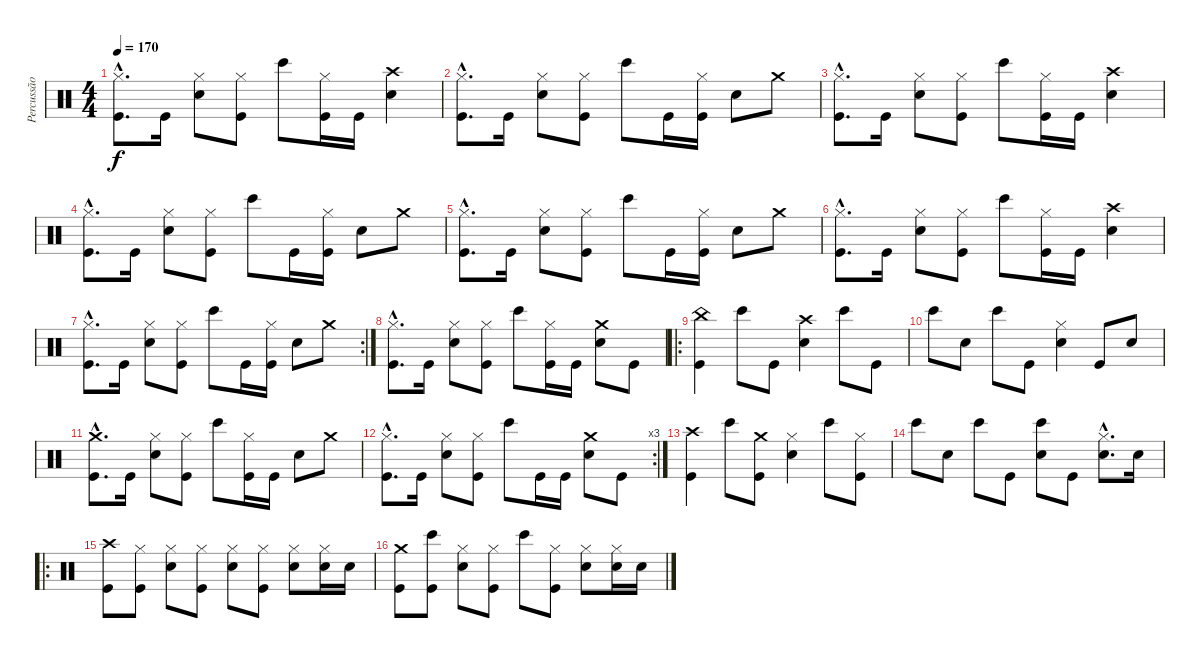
\track ("Percussão" "Percussão") {instrument percussion}
\staff {score}
\articulation defaults
\ts (4 4)
\tempo 170
\clef neutral
\ks c
("Hi-Hat (closed)"{hac} "Kick (hit)"{hac}).8{d dy f} "Kick (hit)".16 ("Hi-Hat (closed)" "Snare (hit) 2").8 ("Hi-Hat (closed)" "Kick (hit)").8 "Bongo High (hit)".8 ("Hi-Hat (closed)" "Kick (hit)").16 "Kick (hit)".16 ("Crash high (hit)" "Snare (hit) 2").4 |
("Hi-Hat (closed)"{hac} "Kick (hit)"{hac}).8{d} "Kick (hit)".16 ("Hi-Hat (closed)" "Snare (hit) 2").8 ("Hi-Hat (closed)" "Kick (hit)").8 "Bongo High (hit)".8 "Kick (hit)".16 ("Hi-Hat (closed)" "Kick (hit)").16 "Snare (hit) 2".8 "Crash medium (hit)".8 |
("Hi-Hat (closed)"{hac} "Kick (hit)"{hac}).8{d} "Kick (hit)".16 ("Hi-Hat (closed)" "Snare (hit) 2").8 ("Hi-Hat (closed)" "Kick (hit)").8 "Bongo High (hit)".8 ("Hi-Hat (closed)" "Kick (hit)").16 "Kick (hit)".16 ("Crash high (hit)" "Snare (hit) 2").4 |
("Hi-Hat (closed)"{hac} "Kick (hit)"{hac}).8{d} "Kick (hit)".16 ("Hi-Hat (closed)" "Snare (hit) 2").8 ("Hi-Hat (closed)" "Kick (hit)").8 "Bongo High (hit)".8 "Kick (hit)".16 ("Hi-Hat (closed)" "Kick (hit)").16 "Snare (hit) 2".8 "Crash medium (hit)".8 |
("Hi-Hat (closed)"{hac} "Kick (hit)"{hac}).8{d} "Kick (hit)".16 ("Hi-Hat (closed)" "Snare (hit) 2").8 ("Hi-Hat (closed)" "Kick (hit)").8 "Bongo High (hit)".8 "Kick (hit)".16 ("Hi-Hat (closed)" "Kick (hit)").16 "Snare (hit) 2".8 "Crash medium (hit)".8 |
("Hi-Hat (closed)"{hac} "Kick (hit)"{hac}).8{d} "Kick (hit)".16 ("Hi-Hat (closed)" "Snare (hit) 2").8 ("Hi-Hat (closed)" "Kick (hit)").8 "Bongo High (hit)".8 ("Hi-Hat (closed)" "Kick (hit)").16 "Kick (hit)".16 ("Crash high (hit)" "Snare (hit) 2").4 |
\rc 2
("Hi-Hat (closed)"{hac} "Kick (hit)"{hac}).8{d} "Kick (hit)".16 ("Hi-Hat (closed)" "Snare (hit) 2").8 ("Hi-Hat (closed)" "Kick (hit)").8 "Bongo High (hit)".8 "Kick (hit)".16 ("Hi-Hat (closed)" "Kick (hit)").16 "Snare (hit) 2".8 "Crash medium (hit)".8 |
("Hi-Hat (closed)"{hac} "Kick (hit)"{hac}).8{d} "Kick (hit)".16 ("Hi-Hat (closed)" "Snare (hit) 2").8 ("Hi-Hat (closed)" "Kick (hit)").8 "Bongo High (hit)".8 ("Hi-Hat (closed)" "Kick (hit)").16 "Kick (hit)".16 ("Crash medium (hit)" "Snare (hit) 2").8 "Kick (hit)".8 |
\ro
("China (hit)" "Kick (hit)").4 "Bongo High (hit)".8 "Kick (hit)".8 ("Crash high (hit)" "Snare (hit) 2").4 "Bongo High (hit)".8 "Kick (hit)".8 |
"Bongo High (hit)".8 "Snare (hit) 2".8 "Bongo High (hit)".8 "Kick (hit)".8 ("Hi-Hat (closed)" "Snare (hit) 2").4 "Kick (hit)".8 "Snare (hit) 2".8 |
("Crash medium (hit)"{hac} "Kick (hit)"{hac}).8{d} "Kick (hit)".16 ("Hi-Hat (closed)" "Snare (hit) 2").8 ("Hi-Hat (closed)" "Kick (hit)").8 "Bongo High (hit)".8 ("Hi-Hat (closed)" "Kick (hit)").16 "Kick (hit)".16 "Snare (hit) 2".8 "Crash medium (hit)".8 |
\rc 3
("Hi-Hat (closed)"{hac} "Kick (hit)"{hac}).8{d} "Kick (hit)".16 ("Hi-Hat (closed)" "Snare (hit) 2").8 ("Hi-Hat (closed)" "Kick (hit)").8 "Bongo High (hit)".8 "Kick (hit)".16 "Kick (hit)".16 ("Crash medium (hit)" "Snare (hit) 2").8 "Kick (hit)".8 |
("Crash high (hit)" "Kick (hit)").4 "Bongo High (hit)".8 ("Crash medium (hit)" "Kick (hit)").8 ("Hi-Hat (closed)" "Snare (hit) 2").4 "Bongo High (hit)".8 ("Hi-Hat (closed)" "Kick (hit)").8 |
"Bongo High (hit)".8 "Snare (hit) 2".8 "Bongo High (hit)".8 "Kick (hit)".8 ("Bongo High (hit)" "Snare (hit) 2").8 "Kick (hit)".8 ("Hi-Hat (closed)"{hac} "Snare (hit) 2"{hac}).8{d} "Snare (hit) 2".16 |
\ro
("Crash high (hit)" "Kick (hit)").8 ("Hi-Hat (closed)" "Kick (hit)").8 ("Hi-Hat (closed)" "Snare (hit) 2").8 ("Hi-Hat (closed)" "Kick (hit)").8 ("Hi-Hat (closed)" "Snare (hit) 2").8 ("Hi-Hat (closed)" "Kick (hit)").8 ("Hi-Hat (closed)" "Snare (hit) 2").8 ("Hi-Hat (closed)" "Snare (hit) 2").16 "Snare (hit) 2".16 |
("Crash medium (hit)" "Kick (hit)").8 ("Bongo High (hit)" "Kick (hit)").8 ("Hi-Hat (closed)" "Snare (hit) 2").8 ("Hi-Hat (closed)" "Kick (hit)").8 "Bongo High (hit)".8 ("Hi-Hat (closed)" "Kick (hit)").8 ("Hi-Hat (closed)" "Snare (hit) 2").8 ("Hi-Hat (closed)" "Snare (hit) 2").16 "Snare (hit) 2".16
